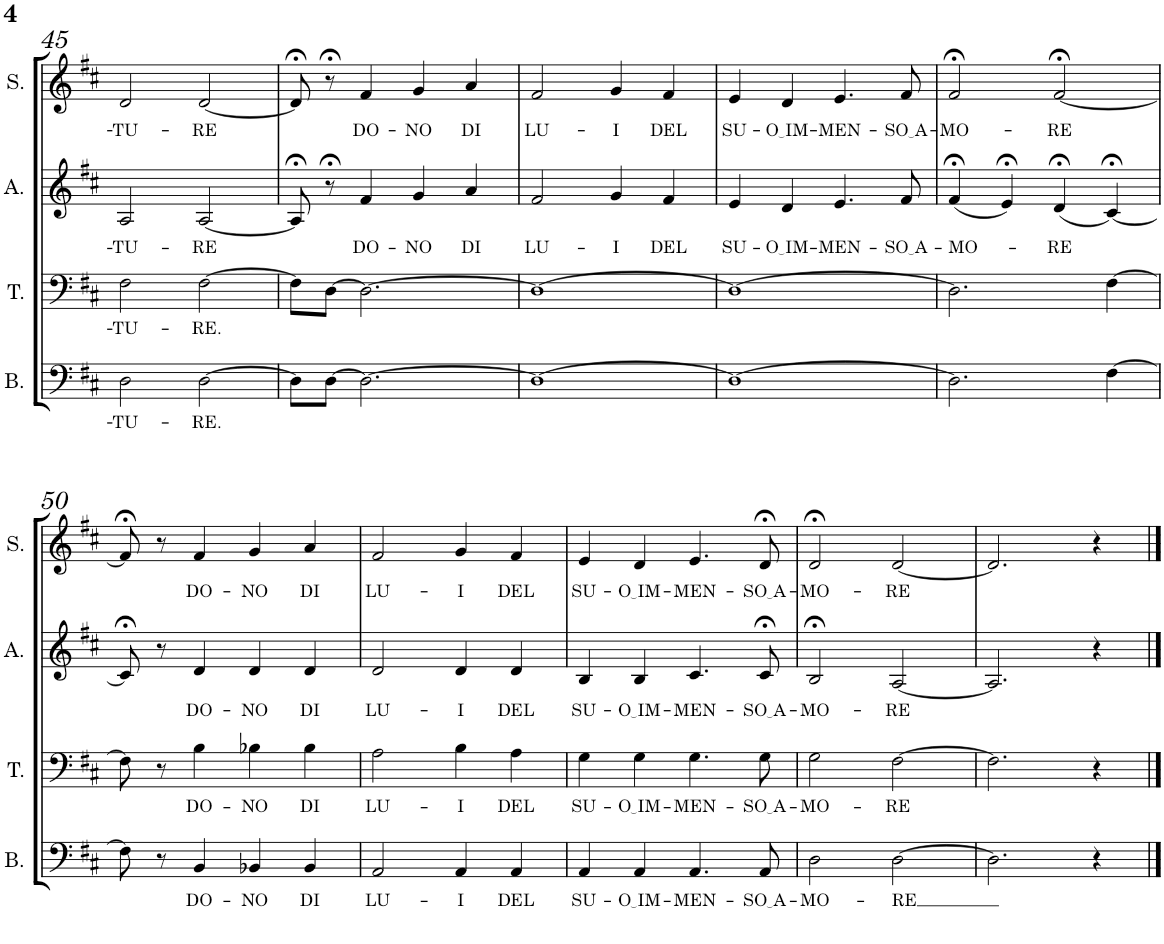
**kern	**text	**kern	**text	**kern	**text	**kern	**text
*part4	*part4	*part3	*part3	*part2	*part2	*part1	*part1
*staff4	*staff4	*staff3	*staff3	*staff2	*staff2	*staff1	*staff1
*I"Bass	*	*I"Теnor	*	*I"Аlto	*	*I"Soprano	*
*I'B.	*	*	*	*	*	*I'S.	*
!!LO:PB:g=z
*clefF4	*	*clefF4	*	*clefG2	*	*clefG2	*
*k[f#c#]	*	*k[f#c#]	*	*k[f#c#]	*	*k[f#c#]	*
*M4/4	*	*M4/4	*	*M4/4	*	*M4/4	*
=45	=45	=45	=45	=45	=45	=45	=45
!	!LO:LY:b	!	!LO:LY:b	!	!LO:LY:b	!	!LO:LY:b
2D\	-TU-	2F#\	-TU-	2A/	-TU-	2d/	-TU-
!	!LO:LY:b	!	!LO:LY:b	!	!LO:LY:b	!	!LO:LY:b
[2D\	-RE.	[2F#\	-RE.	[2A/	-RE	[2d/	-RE
=46	=46	=46	=46	=46	=46	=46	=46
8D\L]	.	8F#\L]	.	8A;</]	.	8d;</]	.
[8D\J	.	[8D\J	.	8r;<	.	8r;<	.
!	!	!	!	!	!LO:LY:b	!	!LO:LY:b
2.D\_	.	2.D\_	.	4f#/	DO-	4f#/	DO-
!	!	!	!	!	!LO:LY:b	!	!LO:LY:b
.	.	.	.	4g/	-NO	4g/	-NO
!	!	!	!	!	!LO:LY:b	!	!LO:LY:b
.	.	.	.	4a/	DI	4a/	DI
=47	=47	=47	=47	=47	=47	=47	=47
!	!	!	!	!	!LO:LY:b	!	!LO:LY:b
1D_	.	1D_	.	2f#/	LU-	2f#/	LU-
!	!	!	!	!	!LO:LY:b	!	!LO:LY:b
.	.	.	.	4g/	-I	4g/	-I
!	!	!	!	!	!LO:LY:b	!	!LO:LY:b
.	.	.	.	4f#/	DEL	4f#/	DEL
=48	=48	=48	=48	=48	=48	=48	=48
!	!	!	!	!	!LO:LY:b	!	!LO:LY:b
1D_	.	1D_	.	4e/	SU-	4e/	SU-
!	!	!	!	!	!LO:LY:b	!	!LO:LY:b
.	.	.	.	4d/	O IM	4d/	O IM
!	!	!	!	!	!LO:LY:b	!	!LO:LY:b
.	.	.	.	4.e/	-MEN-	4.e/	-MEN-
!	!	!	!	!	!LO:LY:b	!	!LO:LY:b
.	.	.	.	8f#/	SO A	8f#/	SO A
=49	=49	=49	=49	=49	=49	=49	=49
!	!	!	!	!	!LO:LY:b	!	!LO:LY:b
2.D\]	.	2.D\]	.	(4f#;</	-MO-	2f#;</	-MO-
.	.	.	.	4e;</)	.	.	.
!	!	!	!	!	!LO:LY:b	!	!LO:LY:b
.	.	.	.	(4d;</	-RE	[2f#;</	-RE
[4F#\	.	[4F#\	.	[4c#;</)	.	.	.
!!LO:LB:g=z
=50	=50	=50	=50	=50	=50	=50	=50
8F#\]	.	8F#\]	.	8c#;</]	.	8f#;</]	.
8r	.	8r	.	8r	.	8r	.
!	!LO:LY:b	!	!LO:LY:b	!	!LO:LY:b	!	!LO:LY:b
4BB/	DO-	4B\	DO-	4d/	DO-	4f#/	DO-
!	!LO:LY:b	!	!LO:LY:b	!	!LO:LY:b	!	!LO:LY:b
4BB-X/	-NO	4B-X\	-NO	4d/	-NO	4g/	-NO
!	!LO:LY:b	!	!LO:LY:b	!	!LO:LY:b	!	!LO:LY:b
4BB-/	DI	4B-\	DI	4d/	DI	4a/	DI
=51	=51	=51	=51	=51	=51	=51	=51
!	!LO:LY:b	!	!LO:LY:b	!	!LO:LY:b	!	!LO:LY:b
2AA/	LU-	2A\	LU-	2d/	LU-	2f#/	LU-
!	!LO:LY:b	!	!LO:LY:b	!	!LO:LY:b	!	!LO:LY:b
4AA/	-I	4B\	-I	4d/	-I	4g/	-I
!	!LO:LY:b	!	!LO:LY:b	!	!LO:LY:b	!	!LO:LY:b
4AA/	DEL	4A\	DEL	4d/	DEL	4f#/	DEL
=52	=52	=52	=52	=52	=52	=52	=52
!	!LO:LY:b	!	!LO:LY:b	!	!LO:LY:b	!	!LO:LY:b
4AA/	SU-	4G\	SU-	4B/	SU-	4e/	SU-
!	!LO:LY:b	!	!LO:LY:b	!	!LO:LY:b	!	!LO:LY:b
4AA/	O IM	4G\	O IM	4B/	O IM	4d/	O IM
!	!LO:LY:b	!	!LO:LY:b	!	!LO:LY:b	!	!LO:LY:b
4.AA/	-MEN-	4.G\	-MEN-	4.c#/	-MEN-	4.e/	-MEN-
!	!LO:LY:b	!	!LO:LY:b	!	!LO:LY:b	!	!LO:LY:b
8AA/	SO A	8G\	SO A	8c#;</	SO A	8d;</	SO A
=53	=53	=53	=53	=53	=53	=53	=53
!	!LO:LY:b	!	!LO:LY:b	!	!LO:LY:b	!	!LO:LY:b
2D\	-MO-	2G\	-MO-	2B;</	-MO-	2d;</	-MO-
!	!LO:LY:b	!	!LO:LY:b	!	!LO:LY:b	!	!LO:LY:b
[2D\	-RE	[2F#\	-RE	[2A/	-RE	[2d/	-RE
=54	=54	=54	=54	=54	=54	=54	=54
2.D\]	.	2.F#\]	.	2.A/]	.	2.d/]	.
4r	.	4r	.	4r	.	4r	.
==	==	==	==	==	==	==	==
*-	*-	*-	*-	*-	*-	*-	*-
